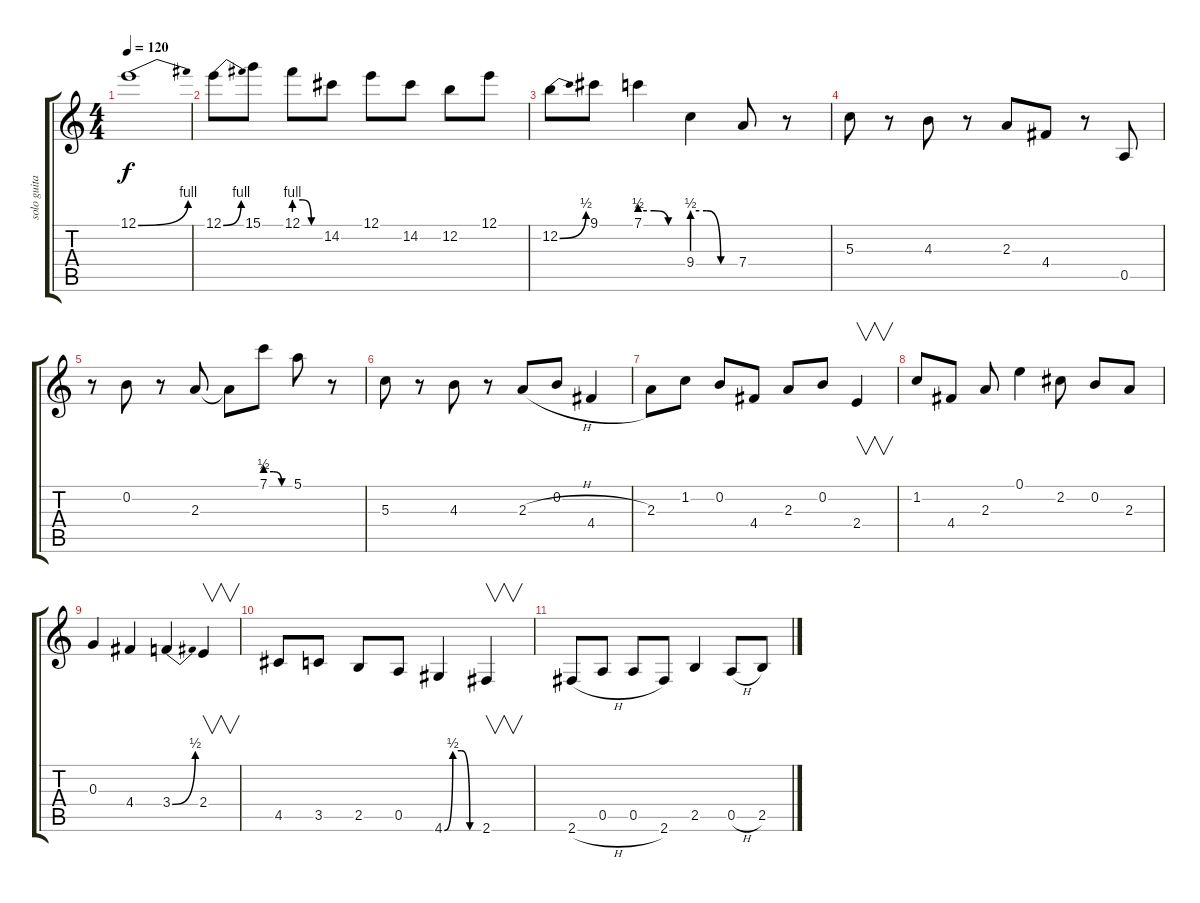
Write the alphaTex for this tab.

\track ("solo guitar" "solo guita") {instrument overdrivenguitar}
\staff {score tabs}
\tuning (E4 B3 G3 D3 A2 E2) {hide}
\ts (4 4)
\tempo 120
\clef g2
\ks c
12.1{be (bend 0 0 60 4)}.1{dy f} |
12.1{be (bend 0 0 60 4)}.8 15.1.8 12.1{be (custom 0 4 20 4 40 0 60 0)}.8 14.2.8 12.1.8 14.2.8 12.2.8 12.1.8 |
12.2{be (bend 0 0 60 2)}.8 9.1.8 7.1{be (custom 0 2 20 2 40 0 60 0)}.4 9.4{be (custom 0 2 20 2 40 0 60 0)}.4 7.4.8 r.8 |
5.3.8 r.8 4.3.8 r.8 2.3.8 4.4.8 r.8 0.5.8 |
r.8 0.2.8 r.8 2.3.8 2.3{t}.8 7.1{be (custom 0 2 20 2 40 0 60 0)}.8 5.1.8 r.8 |
5.3.8 r.8 4.3.8 r.8 2.3{h}.8 0.2.8 4.4.4 |
2.3.8 1.2.8 0.2.8 4.4.8 2.3.8 0.2.8 2.4.4{v} |
1.2.8 4.4.8 2.3.8 0.1.4 2.2.8 0.2.8 2.3.8 |
0.3.4 4.4.4 3.4{be (bend 0 0 60 2)}.4 2.4.4{v} |
4.5.8 3.5.8 2.5.8 0.5.8 4.6{be (custom 0 0 15 2 30 2 45 0 60 0)}.4 2.6.4{v} |
2.6{h}.8 0.5.8 0.5.8 2.6.8 2.5.4 0.5{h}.8 2.5.8
